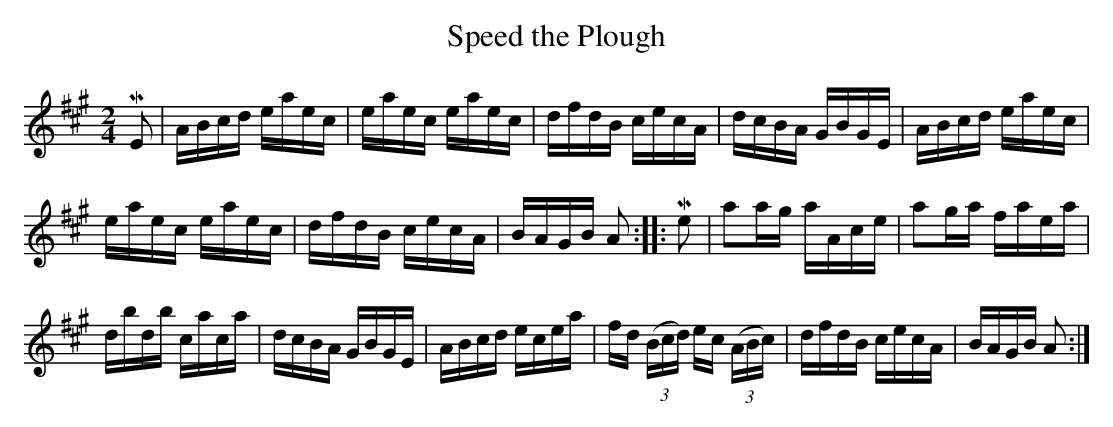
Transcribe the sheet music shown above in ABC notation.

X:1
T:Speed the Plough
M:2/4
L:1/16
Q:1/4=100
K:A
ME2|ABcd eaec|eaec eaec|dfdB cecA|dcBA GBGE|ABcd eaec|
eaec eaec|dfdB cecA|BAGB A2::Me2|a2ag aAce|a2ga faea|
dbdb caca|dcBA GBGE|ABcd ecea|fd (3(Bcd) ec (3(ABc)|dfdB cecA|BAGB A2:|
